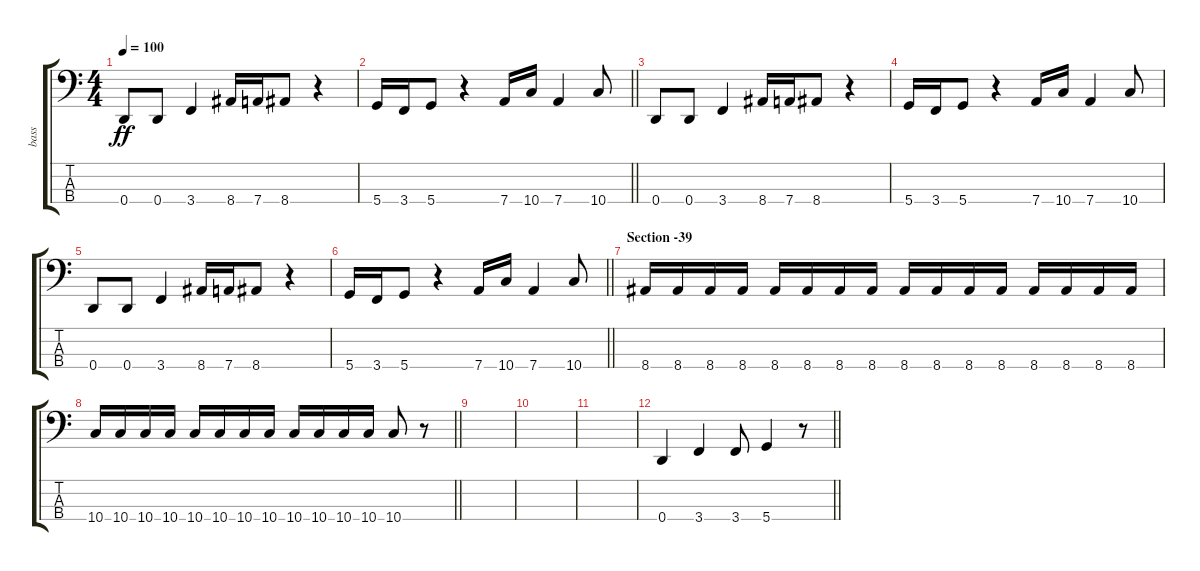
\track ("bass" "bass") {instrument electricbassfinger}
\staff {score tabs}
\tuning (G2 D2 A1 D1) {hide}
\ts (4 4)
\tempo 100
\clef f4
\ks c
0.4.8{dy ff} 0.4.8 3.4.4 8.4.16 7.4.16 8.4.8 r.4 |
\barLineRight lightlight
5.4.16 3.4.16 5.4.8 r.4 7.4.16 10.4.16 7.4.4 10.4.8 |
0.4.8 0.4.8 3.4.4 8.4.16 7.4.16 8.4.8 r.4 |
5.4.16 3.4.16 5.4.8 r.4 7.4.16 10.4.16 7.4.4 10.4.8 |
0.4.8 0.4.8 3.4.4 8.4.16 7.4.16 8.4.8 r.4 |
\barLineRight lightlight
5.4.16 3.4.16 5.4.8 r.4 7.4.16 10.4.16 7.4.4 10.4.8 |
\section ("" "Section -39")
8.4.16 8.4.16 8.4.16 8.4.16 8.4.16 8.4.16 8.4.16 8.4.16 8.4.16 8.4.16 8.4.16 8.4.16 8.4.16 8.4.16 8.4.16 8.4.16 |
\barLineRight lightlight
10.4.16 10.4.16 10.4.16 10.4.16 10.4.16 10.4.16 10.4.16 10.4.16 10.4.16 10.4.16 10.4.16 10.4.16 10.4.8 r.8 |
|
|
|
\barLineRight lightlight
0.4.4 3.4.4 3.4.8 5.4.4 r.8
